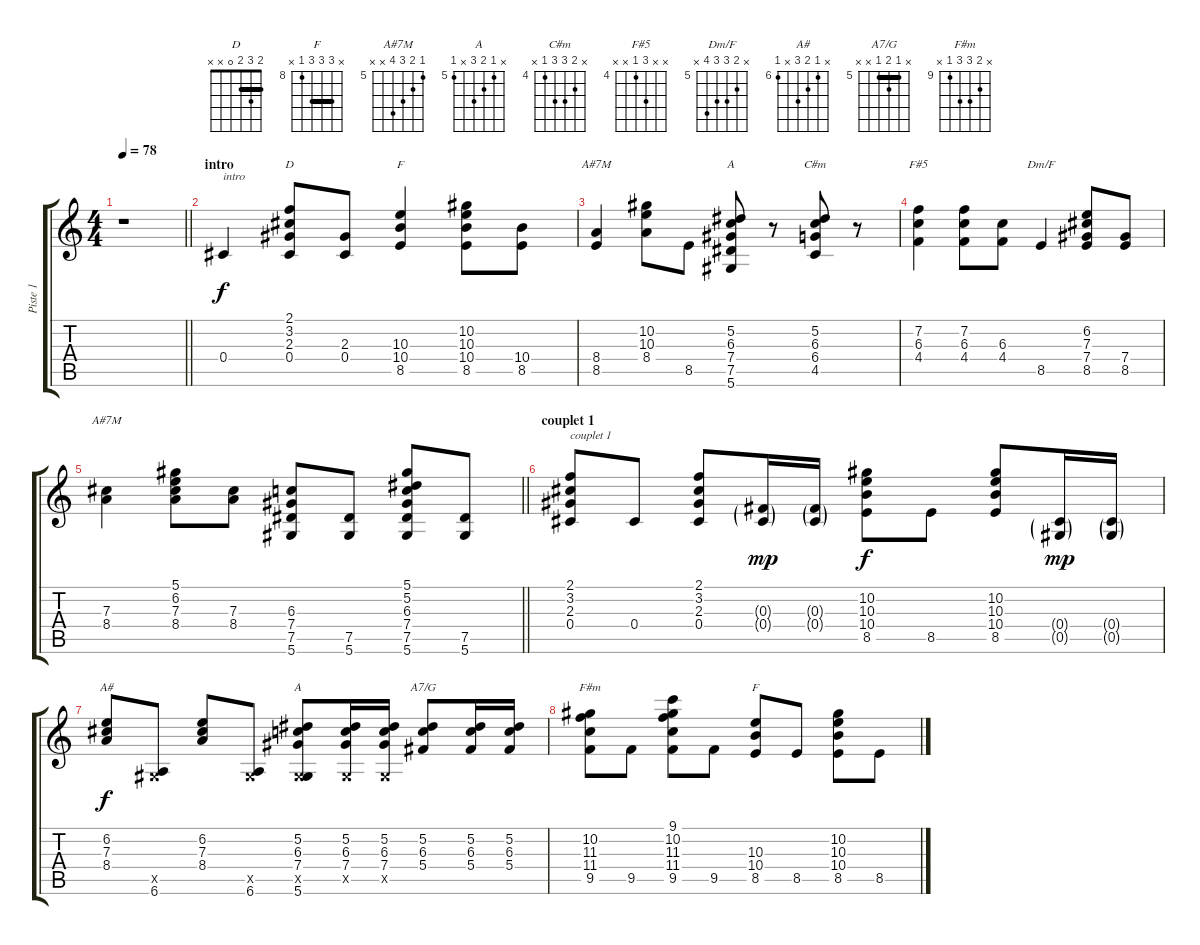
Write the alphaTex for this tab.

\track ("Piste 1" "Piste 1") {instrument acousticguitarnylon}
\staff {score tabs}
\tuning (Eb4 Bb3 Gb3 Db3 Ab2 Eb2) {hide}
\chord ("D" 2 3 2 0 x x) {barre 2}
\chord ("F" x x 10 10 8 x) {firstfret 8 barre 10}
\chord ("A#7M" x 10 10 8 8 x) {firstfret 8 barre (8 10)}
\chord ("A" x 5 6 7 7 5) {firstfret 5 barre 5}
\chord ("C#m" x 5 6 6 4 x) {firstfret 4}
\chord ("F#5" x x 6 4 x x) {firstfret 4}
\chord ("Dm/F" x 6 7 7 8 x) {firstfret 5}
\chord ("A#7M" 5 6 7 8 x x) {firstfret 5}
\chord ("A#" x 6 7 8 x 6) {firstfret 6}
\chord ("A" x 5 6 7 x 5) {firstfret 5}
\chord ("A7/G" x 5 6 5 x x) {firstfret 5 barre 5}
\chord ("F#m" x 10 11 11 9 x) {firstfret 9}
\chord ("F" x 10 10 10 8 x) {firstfret 8 barre 10}
\ts (4 4)
\tempo 78
\clef g2
\barLineRight lightlight
\ks c
r.1{dy f instrument acousticguitarnylon} |
\section ("" "intro")
0.4.4{txt "intro"} (2.1 3.2 2.3 0.4).8{ch "D"} (2.3 0.4).8 (10.3 10.4 8.5).4{ch "F"} (10.2 10.3 10.4 8.5).8 (10.4 8.5).8 |
(8.4 8.5).4{ch "A#7M"} (10.2 10.3 8.4).8 8.5.8 (5.2 6.3 7.4 7.5 5.6).8{ch "A"} r.8 (5.2 6.3 6.4 4.5).8{ch "C#m"} r.8 |
(7.2 6.3 4.4).4{ch "F#5"} (7.2 6.3 4.4).8 (6.3 4.4).8 8.5.4{ch "Dm/F"} (6.2 7.3 7.4 8.5).8 (7.4 8.5).8 |
\barLineRight lightlight
(7.3 8.4).4{ch "A#7M"} (5.1 6.2 7.3 8.4).8 (7.3 8.4).8 (6.3 7.4 7.5 5.6).8 (7.5 5.6).8 (5.1 5.2 6.3 7.4 7.5 5.6).8 (7.5 5.6).8 |
\section ("" "couplet 1")
(2.1 3.2 2.3 0.4).8{txt "couplet 1"} 0.4.8 (2.1 3.2 2.3 0.4).8 (0.3{g} 0.4{g}).16{dy mp} (0.3{g} 0.4{g}).16 (10.2 10.3 10.4 8.5).8{dy f} 8.5.8 (10.2 10.3 10.4 8.5).8 (0.4{g} 0.5{g}).16{dy mp} (0.4{g} 0.5{g}).16 |
(6.2 7.3 8.4).8{ch "A#" dy f} (0.5{x} 6.6).8 (6.2 7.3 8.4).8 (0.5{x} 6.6).8 (5.2 6.3 7.4 0.5{x} 5.6).8{ch "A"} (5.2 6.3 7.4 0.5{x}).16 (5.2 6.3 7.4 0.5{x}).16 (5.2 6.3 5.4).8{ch "A7/G"} (5.2 6.3 5.4).16 (5.2 6.3 5.4).16 |
(10.2 11.3 11.4 9.5).8{ch "F#m"} 9.5.8 (9.1 10.2 11.3 11.4 9.5).8 9.5.8 (10.3 10.4 8.5).8{ch "F"} 8.5.8 (10.2 10.3 10.4 8.5).8 8.5.8
